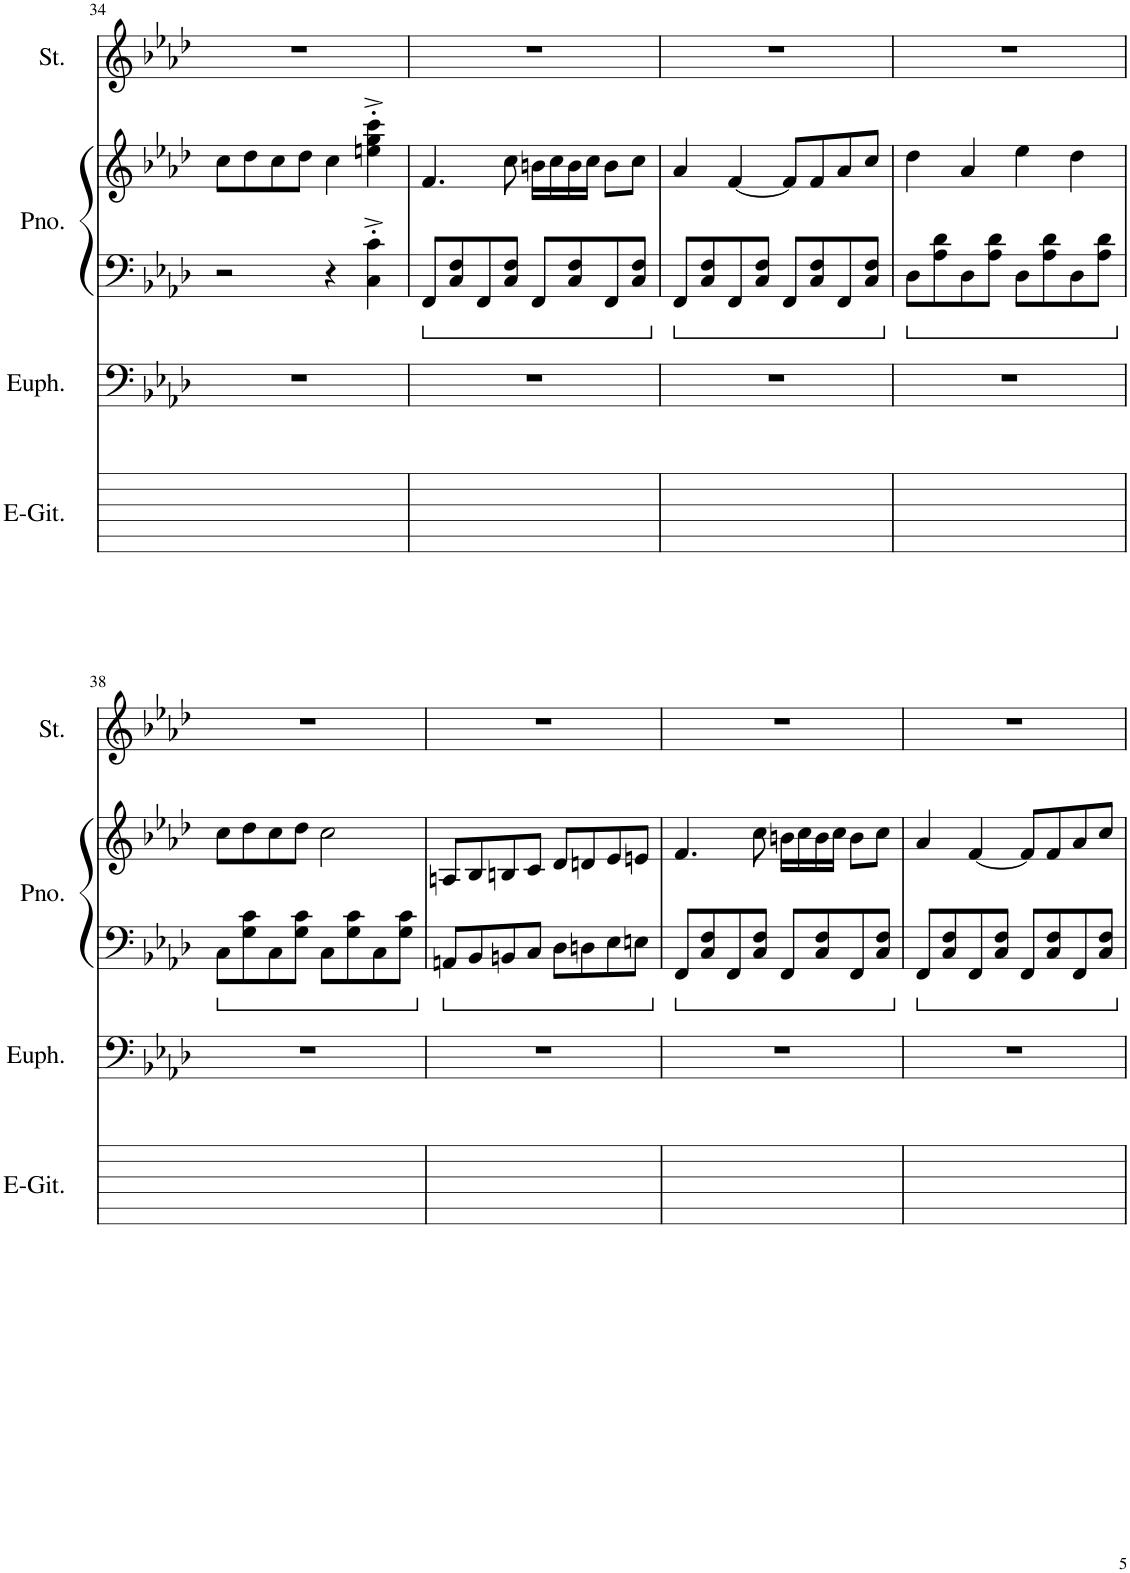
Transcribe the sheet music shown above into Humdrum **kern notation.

**kern	**kern	**kern	**kern	**kern
*part4	*part3	*part2	*part2	*part1
*staff5	*staff4	*staff3	*staff2	*staff1
*I"Elektrische Gitarre	*I"Euphonium	*I"Piano	*	*I"Stimme
*I'E-Git.	*I'Euph.	*I'Pno.	*	*I'St.
!!LO:PB:g=z
*	*clefF4	*clefF4	*clefG2	*clefG2
*k[b-e-a-d-]	*k[b-e-a-d-]	*k[b-e-a-d-]	*k[b-e-a-d-]	*k[b-e-a-d-]
*M4/4	*M4/4	*M4/4	*M4/4	*M4/4
=34	=34	=34	=34	=34
1r	1r	2r	8cc\L	1r
.	.	.	8dd-\	.
.	.	.	8cc\	.
.	.	.	8dd-\J	.
.	.	4r	4cc\	.
.	.	4C\'^ 4c\'^	4een\'^ 4gg\'^ 4ccc\'^	.
=35	=35	=35	=35	=35
1r	1r	8FF/L	4.f/	1r
.	.	8C/ 8F/	.	.
.	.	8FF/	.	.
.	.	8C/ 8F/J	8cc\	.
.	.	8FF/L	16bn\LL	.
.	.	.	16cc\	.
.	.	8C/ 8F/	16b\	.
.	.	.	16cc\JJ	.
.	.	8FF/	8b\L	.
.	.	8C/ 8F/J	8cc\J	.
=36	=36	=36	=36	=36
1r	1r	8FF/L	4a-/	1r
.	.	8C/ 8F/	.	.
.	.	8FF/	[4f/	.
.	.	8C/ 8F/J	.	.
.	.	8FF/L	8f/L]	.
.	.	8C/ 8F/	8f/	.
.	.	8FF/	8a-/	.
.	.	8C/ 8F/J	8cc/J	.
=37	=37	=37	=37	=37
1r	1r	8D-\L	4dd-\	1r
.	.	8A-\ 8d-\	.	.
.	.	8D-\	4a-/	.
.	.	8A-\ 8d-\J	.	.
.	.	8D-\L	4ee-\	.
.	.	8A-\ 8d-\	.	.
.	.	8D-\	4dd-\	.
.	.	8A-\ 8d-\J	.	.
!!LO:LB:g=z
=38	=38	=38	=38	=38
1r	1r	8C\L	8cc\L	1r
.	.	8G\ 8c\	8dd-\	.
.	.	8C\	8cc\	.
.	.	8G\ 8c\J	8dd-\J	.
.	.	8C\L	2cc\	.
.	.	8G\ 8c\	.	.
.	.	8C\	.	.
.	.	8G\ 8c\J	.	.
=39	=39	=39	=39	=39
1r	1r	8AAn/L	8An/L	1r
.	.	8BB-/	8B-/	.
.	.	8BBn/	8Bn/	.
.	.	8C/J	8c/J	.
.	.	8D-\L	8d-/L	.
.	.	8Dn\	8dn/	.
.	.	8E-\	8e-/	.
.	.	8En\J	8en/J	.
=40	=40	=40	=40	=40
1r	1r	8FF/L	4.f/	1r
.	.	8C/ 8F/	.	.
.	.	8FF/	.	.
.	.	8C/ 8F/J	8cc\	.
.	.	8FF/L	16bn\LL	.
.	.	.	16cc\	.
.	.	8C/ 8F/	16b\	.
.	.	.	16cc\JJ	.
.	.	8FF/	8b\L	.
.	.	8C/ 8F/J	8cc\J	.
=41	=41	=41	=41	=41
1r	1r	8FF/L	4a-/	1r
.	.	8C/ 8F/	.	.
.	.	8FF/	[4f/	.
.	.	8C/ 8F/J	.	.
.	.	8FF/L	8f/L]	.
.	.	8C/ 8F/	8f/	.
.	.	8FF/	8a-/	.
.	.	8C/ 8F/J	8cc/J	.
=	=	=	=	=
*-	*-	*-	*-	*-
